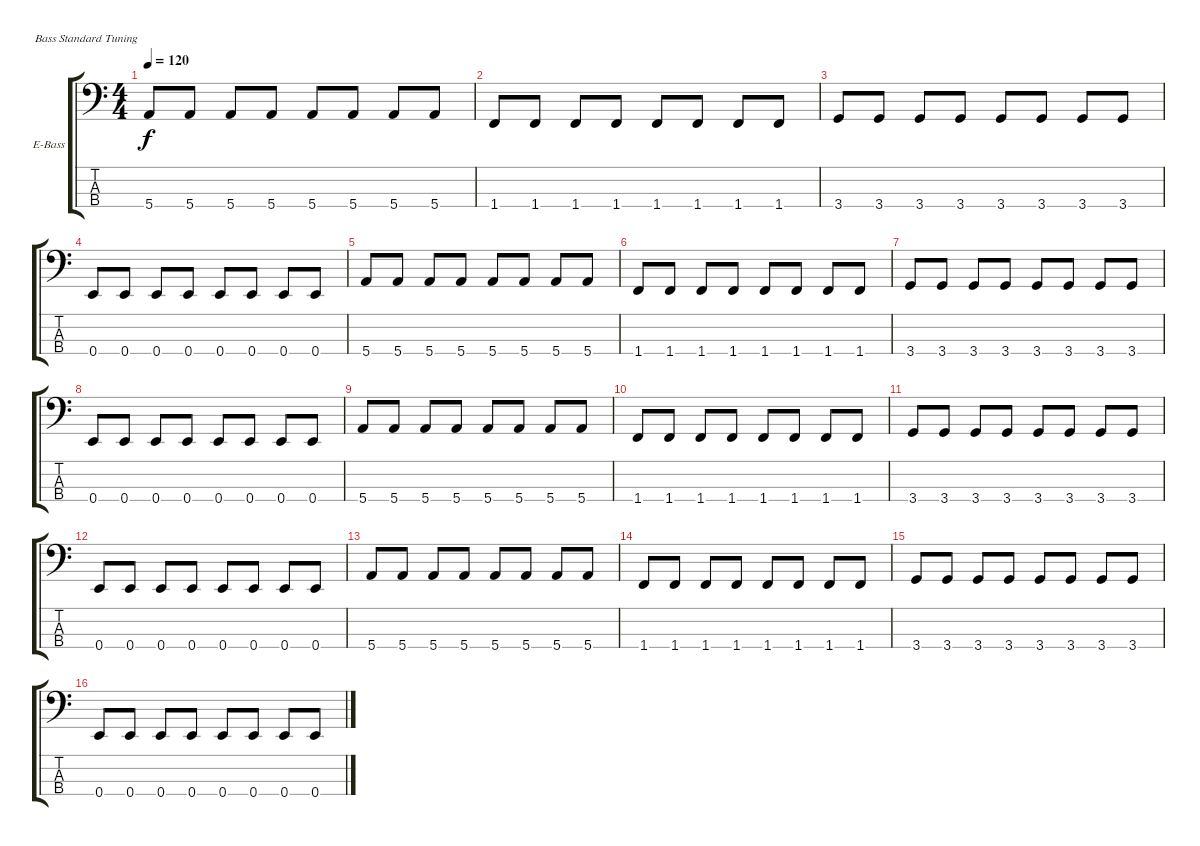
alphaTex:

\defaultSystemsLayout 4
\bracketExtendMode groupsimilarinstruments
\firstSystemTrackNameOrientation horizontal
\otherSystemsTrackNameOrientation horizontal
\track ("Electric Bass" "E-Bass") {instrument electricbassfinger}
\staff {score tabs}
\tuning (G2 D2 A1 E1)
\ts (4 4)
\tempo 120
\clef f4
\ks c
5.4.8{dy f} 5.4.8 5.4.8 5.4.8 5.4.8 5.4.8 5.4.8 5.4.8 |
1.4.8 1.4.8 1.4.8 1.4.8 1.4.8 1.4.8 1.4.8 1.4.8 |
3.4.8 3.4.8 3.4.8 3.4.8 3.4.8 3.4.8 3.4.8 3.4.8 |
0.4.8 0.4.8 0.4.8 0.4.8 0.4.8 0.4.8 0.4.8 0.4.8 |
5.4.8 5.4.8 5.4.8 5.4.8 5.4.8 5.4.8 5.4.8 5.4.8 |
1.4.8 1.4.8 1.4.8 1.4.8 1.4.8 1.4.8 1.4.8 1.4.8 |
3.4.8 3.4.8 3.4.8 3.4.8 3.4.8 3.4.8 3.4.8 3.4.8 |
0.4.8 0.4.8 0.4.8 0.4.8 0.4.8 0.4.8 0.4.8 0.4.8 |
5.4.8 5.4.8 5.4.8 5.4.8 5.4.8 5.4.8 5.4.8 5.4.8 |
1.4.8 1.4.8 1.4.8 1.4.8 1.4.8 1.4.8 1.4.8 1.4.8 |
3.4.8 3.4.8 3.4.8 3.4.8 3.4.8 3.4.8 3.4.8 3.4.8 |
0.4.8 0.4.8 0.4.8 0.4.8 0.4.8 0.4.8 0.4.8 0.4.8 |
5.4.8 5.4.8 5.4.8 5.4.8 5.4.8 5.4.8 5.4.8 5.4.8 |
1.4.8 1.4.8 1.4.8 1.4.8 1.4.8 1.4.8 1.4.8 1.4.8 |
3.4.8 3.4.8 3.4.8 3.4.8 3.4.8 3.4.8 3.4.8 3.4.8 |
0.4.8 0.4.8 0.4.8 0.4.8 0.4.8 0.4.8 0.4.8 0.4.8
